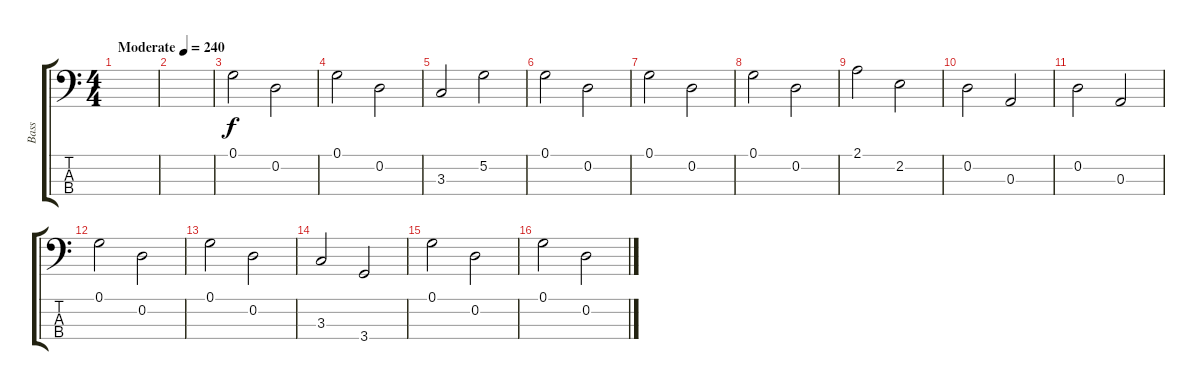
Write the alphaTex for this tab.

\track ("Bass" "Bass") {instrument acousticbass}
\staff {score tabs}
\tuning (G2 D2 A1 E1) {hide}
\ts (4 4)
\tempo (240 "Moderate")
\clef f4
\ks c
|
|
0.1.2 0.2.2 |
0.1.2 0.2.2 |
3.3.2 5.2.2 |
0.1.2 0.2.2 |
0.1.2 0.2.2 |
0.1.2 0.2.2 |
2.1.2 2.2.2 |
0.2.2 0.3.2 |
0.2.2 0.3.2 |
0.1.2 0.2.2 |
0.1.2 0.2.2 |
3.3.2 3.4.2 |
0.1.2 0.2.2 |
0.1.2 0.2.2
